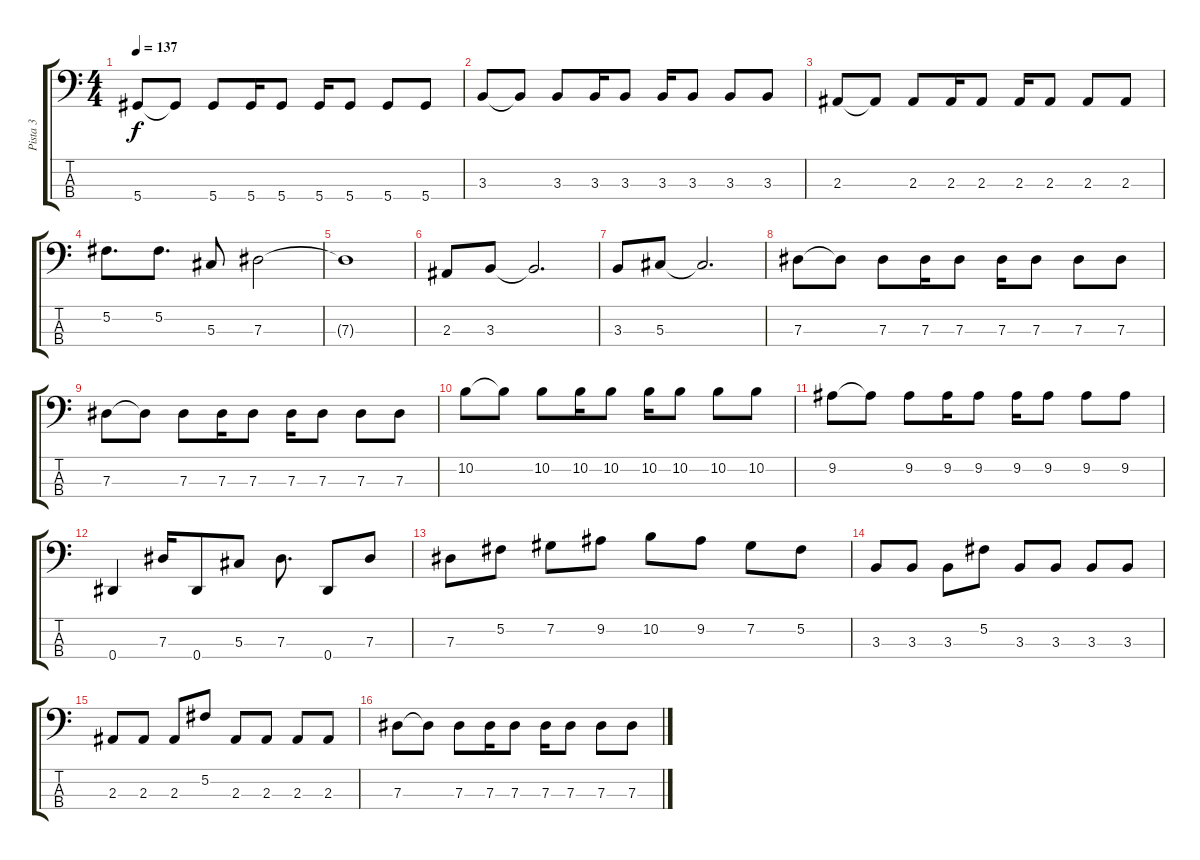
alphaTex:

\track ("Pista 3" "Pista 3") {instrument electricbassfinger}
\staff {score tabs}
\tuning (Gb2 Db2 Ab1 Eb1) {hide}
\ts (4 4)
\tempo 137
\clef f4
\ks c
5.4.8{dy f} 5.4{t}.8 5.4.8 5.4.16 5.4.8 5.4.16 5.4.8 5.4.8 5.4.8 |
3.3.8 3.3{t}.8 3.3.8 3.3.16 3.3.8 3.3.16 3.3.8 3.3.8 3.3.8 |
2.3.8 2.3{t}.8 2.3.8 2.3.16 2.3.8 2.3.16 2.3.8 2.3.8 2.3.8 |
5.2.8{d} 5.2.8{d} 5.3.8 7.3.2 |
7.3{t}.1 |
2.3.8 3.3.8 3.3{t}.2{d} |
3.3.8 5.3.8 5.3{t}.2{d} |
7.3.8 7.3{t}.8 7.3.8 7.3.16 7.3.8 7.3.16 7.3.8 7.3.8 7.3.8 |
7.3.8 7.3{t}.8 7.3.8 7.3.16 7.3.8 7.3.16 7.3.8 7.3.8 7.3.8 |
10.2.8 10.2{t}.8 10.2.8 10.2.16 10.2.8 10.2.16 10.2.8 10.2.8 10.2.8 |
9.2.8 9.2{t}.8 9.2.8 9.2.16 9.2.8 9.2.16 9.2.8 9.2.8 9.2.8 |
0.4.4 7.3.16 0.4.8 5.3.8 7.3.8{d} 0.4.8 7.3.8 |
7.3.8 5.2.8 7.2.8 9.2.8 10.2.8 9.2.8 7.2.8 5.2.8 |
3.3.8 3.3.8 3.3.8 5.2.8 3.3.8 3.3.8 3.3.8 3.3.8 |
2.3.8 2.3.8 2.3.8 5.2.8 2.3.8 2.3.8 2.3.8 2.3.8 |
7.3.8 7.3{t}.8 7.3.8 7.3.16 7.3.8 7.3.16 7.3.8 7.3.8 7.3.8
